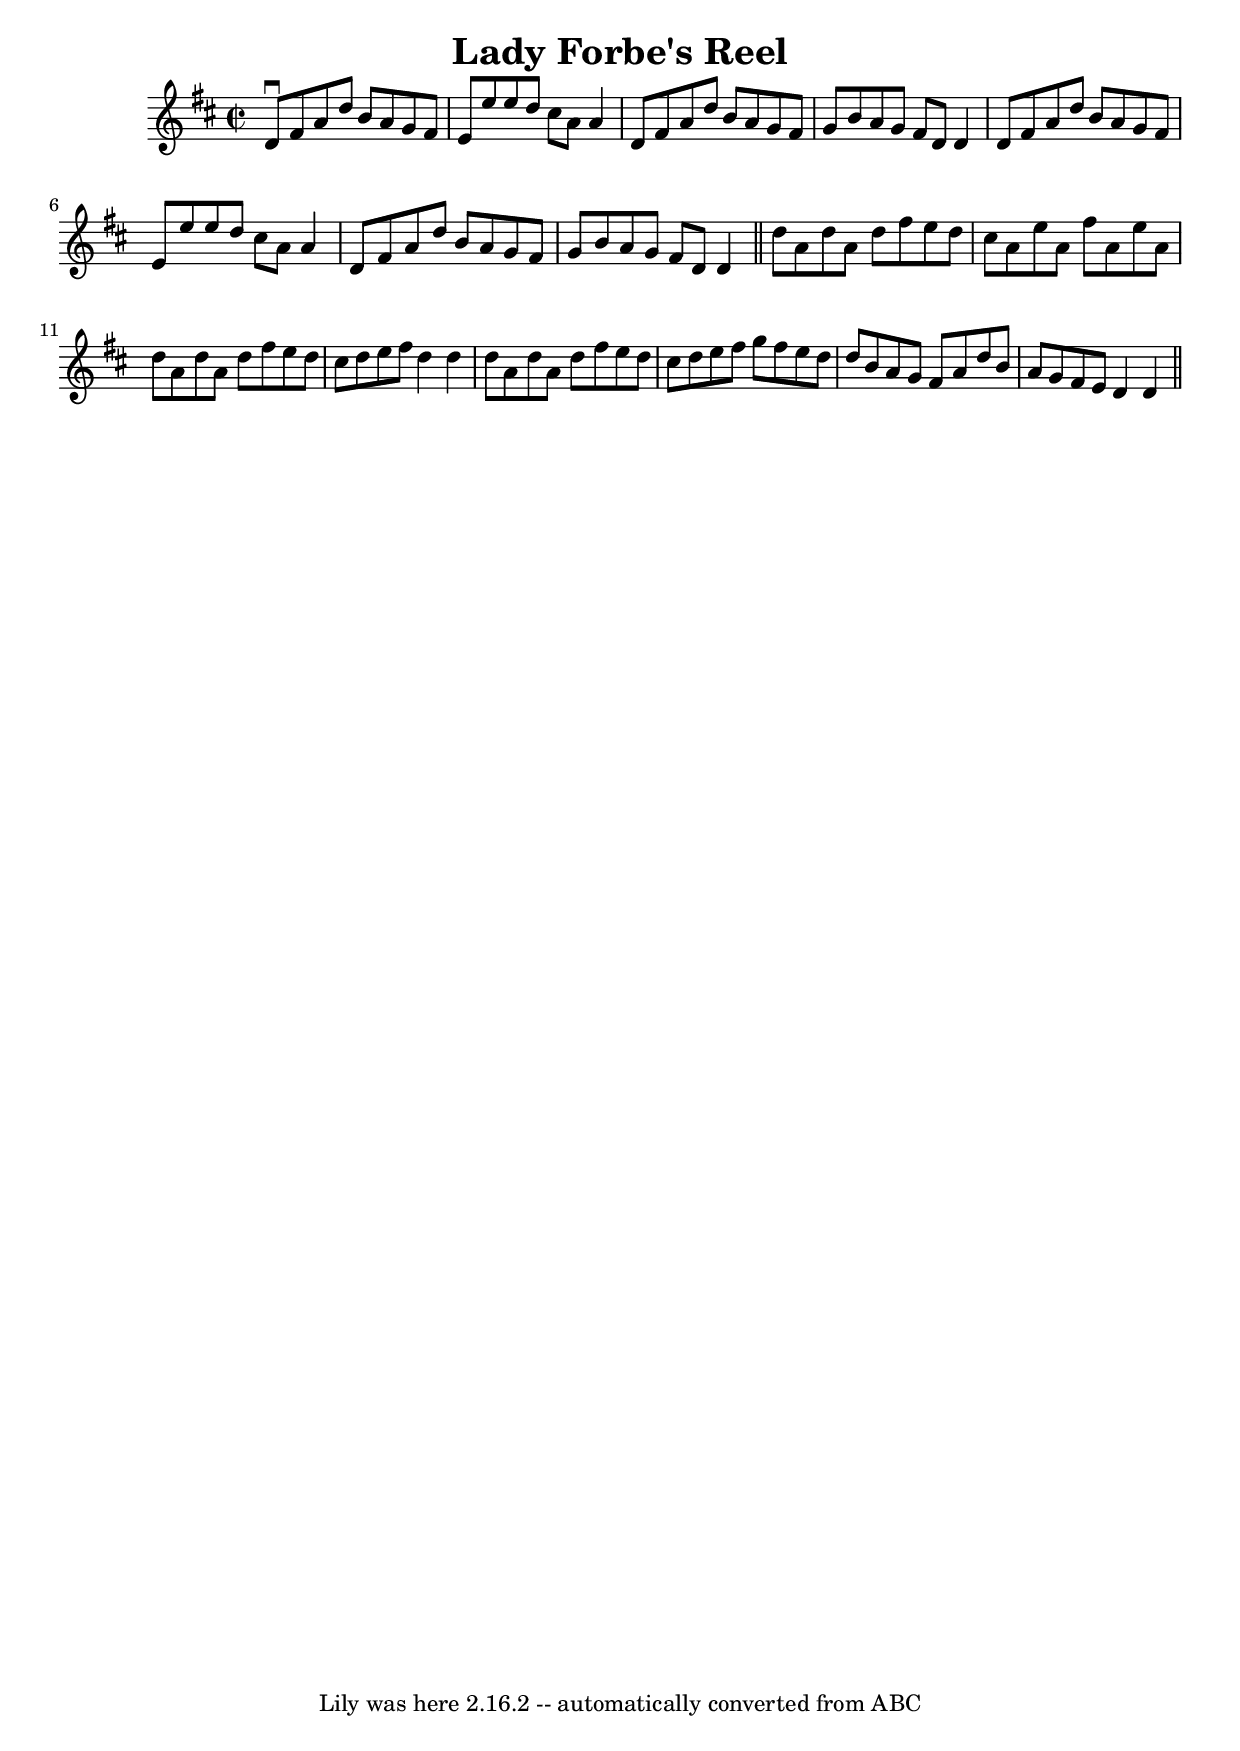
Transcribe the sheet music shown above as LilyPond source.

\version "2.16.2"
\include "Mammoth.ily"
\header {
  %% book = "Ryan's Mammoth Collection"
  crossRefNumber = "1"
  footnotes = ""
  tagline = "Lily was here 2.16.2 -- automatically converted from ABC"
  title = "Lady Forbe's Reel"

}
voicedefault =  {


  \override Staff.TimeSignature #'style = #'C
  \time 2/2 
  \key d \major
 d'8^\downbow fis'8 a'8 d''8 b'8 a'8   
  g'8 fis'8  |
  e'8 e''8 e''8 d''8 cis''8 a'8 a'4  
  |
  d'8 fis'8 a'8 d''8 b'8 a'8 g'8 fis'8  |
  
  g'8 b'8 a'8 g'8 fis'8 d'8 d'4  |
  d'8 fis'8    
  a'8 d''8 b'8 a'8 g'8 fis'8  |
  e'8 e''8 e''8    
  d''8 cis''8 a'8 a'4  |
  d'8 fis'8 a'8 d''8 b'8    
  a'8 g'8 fis'8  |
  g'8 b'8 a'8 g'8 fis'8 d'8 d'4 
  \bar "||" d''8 a'8 d''8 a'8 d''8 fis''8 e''8 d''8  
  |
  cis''8 a'8 e''8 a'8 fis''8 a'8 e''8 a'8  
  |
  d''8 a'8 d''8 a'8 d''8 fis''8 e''8 d''8  
  |
  cis''8 d''8 e''8 fis''8 d''4 d''4  |
  d''8  
  a'8 d''8 a'8 d''8 fis''8 e''8 d''8  |
  cis''8    
  d''8 e''8 fis''8 g''8 fis''8 e''8 d''8  |
  d''8    
  b'8 a'8 g'8 fis'8 a'8 d''8 b'8  |
  a'8 g'8    
  fis'8 e'8 d'4 d'4  \bar "||"   

}

\score{
  <<

    \context Staff="default"
    {
      \voicedefault 
      
    }

  >>
  \layout {
    
  }
  \midi {
  }

}
